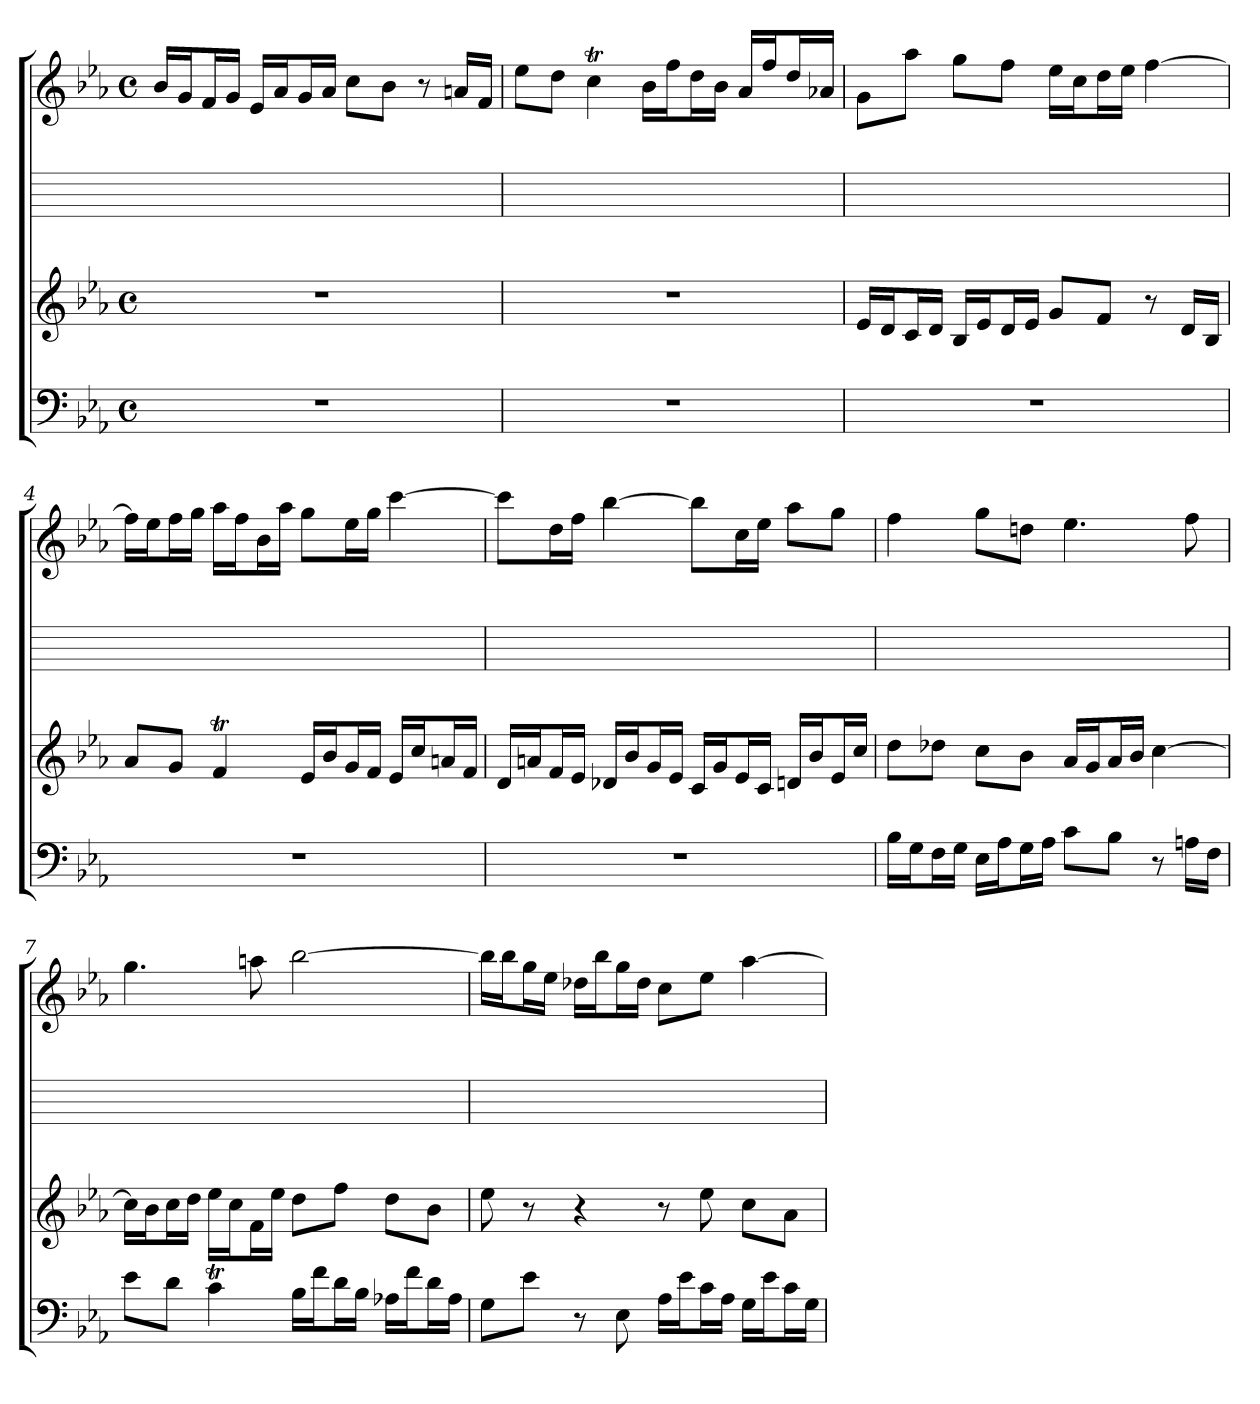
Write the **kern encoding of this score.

**kern	**kern	**kern	**kern
*part4	*part3	*part2	*part1
*staff4	*staff3	*staff2	*staff1
*clefF4	*clefG2	*	*clefG2
*k[b-e-a-]	*k[b-e-a-]	*	*k[b-e-a-]
*E-:	*E-:	*	*E-:
*M4/4	*M4/4	*	*M4/4
*met(c)	*met(c)	*	*met(c)
*MM78	*MM78	*MM78	*MM78
=1	=1	=1	=1
1r	1r	1ryy	16b-/LL
.	.	.	16g/J
.	.	.	16f/L
.	.	.	16g/JJ
.	.	.	16e-/LL
.	.	.	16a-/J
.	.	.	16g/L
.	.	.	16a-/JJ
.	.	.	8cc\L
.	.	.	8b-\J
.	.	.	8r
.	.	.	16an/LL
.	.	.	16f/JJ
=2	=2	=2	=2
1r	1r	1ryy	8ee-\L
.	.	.	8dd\J
.	.	.	4ccT
.	.	.	16b-\LL
.	.	.	16ff\J
.	.	.	16dd\L
.	.	.	16b-\JJ
.	.	.	16a-/LL
.	.	.	16ff/J
.	.	.	16dd/L
.	.	.	16a-X/JJ
=3	=3	=3	=3
1r	16e-/LL	1ryy	8g\L
.	16d/J	.	.
.	16c/L	.	8aa-\J
.	16d/JJ	.	.
.	16B-/LL	.	8gg\L
.	16e-/J	.	.
.	16d/L	.	8ff\J
.	16e-/JJ	.	.
.	8g/L	.	16ee-\LL
.	.	.	16cc\J
.	8f/J	.	16dd\L
.	.	.	16ee-\JJ
.	8r	.	[4ff
.	16d/LL	.	.
.	16B-/JJ	.	.
=4	=4	=4	=4
1r	8a-/L	1ryy	16ff\LL]
.	.	.	16ee-\J
.	8g/J	.	16ff\L
.	.	.	16gg\JJ
.	4fT	.	16aa-\LL
.	.	.	16ff\J
.	.	.	16b-\L
.	.	.	16aa-\JJ
.	16e-/LL	.	8gg\L
.	16b-/J	.	.
.	16g/L	.	16ee-\L
.	16f/JJ	.	16gg\JJ
.	16e-/LL	.	[4ccc
.	16cc/J	.	.
.	16an/L	.	.
.	16f/JJ	.	.
=5	=5	=5	=5
1r	16d/LL	1ryy	8ccc\L]
.	16an/J	.	.
.	16f/L	.	16dd\L
.	16e-/JJ	.	16ff\JJ
.	16d-X/LL	.	[4bb-
.	16b-/J	.	.
.	16g/L	.	.
.	16e-/JJ	.	.
.	16c/LL	.	8bb-\L]
.	16g/J	.	.
.	16e-/L	.	16cc\L
.	16c/JJ	.	16ee-\JJ
.	16dn/LL	.	8aa-\L
.	16b-/J	.	.
.	16e-/L	.	8gg\J
.	16cc/JJ	.	.
=6	=6	=6	=6
16B-\LL	8dd\L	1ryy	4ff
16G\J	.	.	.
16F\L	8dd-X\J	.	.
16G\JJ	.	.	.
16E-\LL	8cc\L	.	8gg\L
16A-\J	.	.	.
16G\L	8b-\J	.	8ddn\J
16A-\JJ	.	.	.
8c\L	16a-/LL	.	4.ee-
.	16g/J	.	.
8B-\J	16a-/L	.	.
.	16b-/JJ	.	.
8r	[4cc	.	.
16An\LL	.	.	8ff
16F\JJ	.	.	.
=7	=7	=7	=7
8e-\L	16cc\LL]	1ryy	4.gg
.	16b-\J	.	.
8d\J	16cc\L	.	.
.	16dd\JJ	.	.
4cT	16ee-\LL	.	.
.	16cc\J	.	.
.	16f\L	.	8aan
.	16ee-\JJ	.	.
16B-\LL	8dd\L	.	[2bb-
16f\J	.	.	.
16d\L	8ff\J	.	.
16B-\JJ	.	.	.
16A-X\LL	8dd\L	.	.
16f\J	.	.	.
16d\L	8b-\J	.	.
16A-\JJ	.	.	.
=8	=8	=8	=8
8G\L	8ee-	1ryy	16bb-\LL]
.	.	.	16bb-\J
8e-\J	8r	.	16gg\L
.	.	.	16ee-\JJ
8r	4r	.	16dd-X\LL
.	.	.	16bb-\J
8E-	.	.	16gg\L
.	.	.	16dd-\JJ
16A-\LL	8r	.	8cc\L
16e-\J	.	.	.
16c\L	8ee-	.	8ee-\J
16A-\JJ	.	.	.
16G\LL	8cc\L	.	[4aa-
16e-\J	.	.	.
16c\L	8a-\J	.	.
16G\JJ	.	.	.
=	=	=	=
*-	*-	*-	*-
